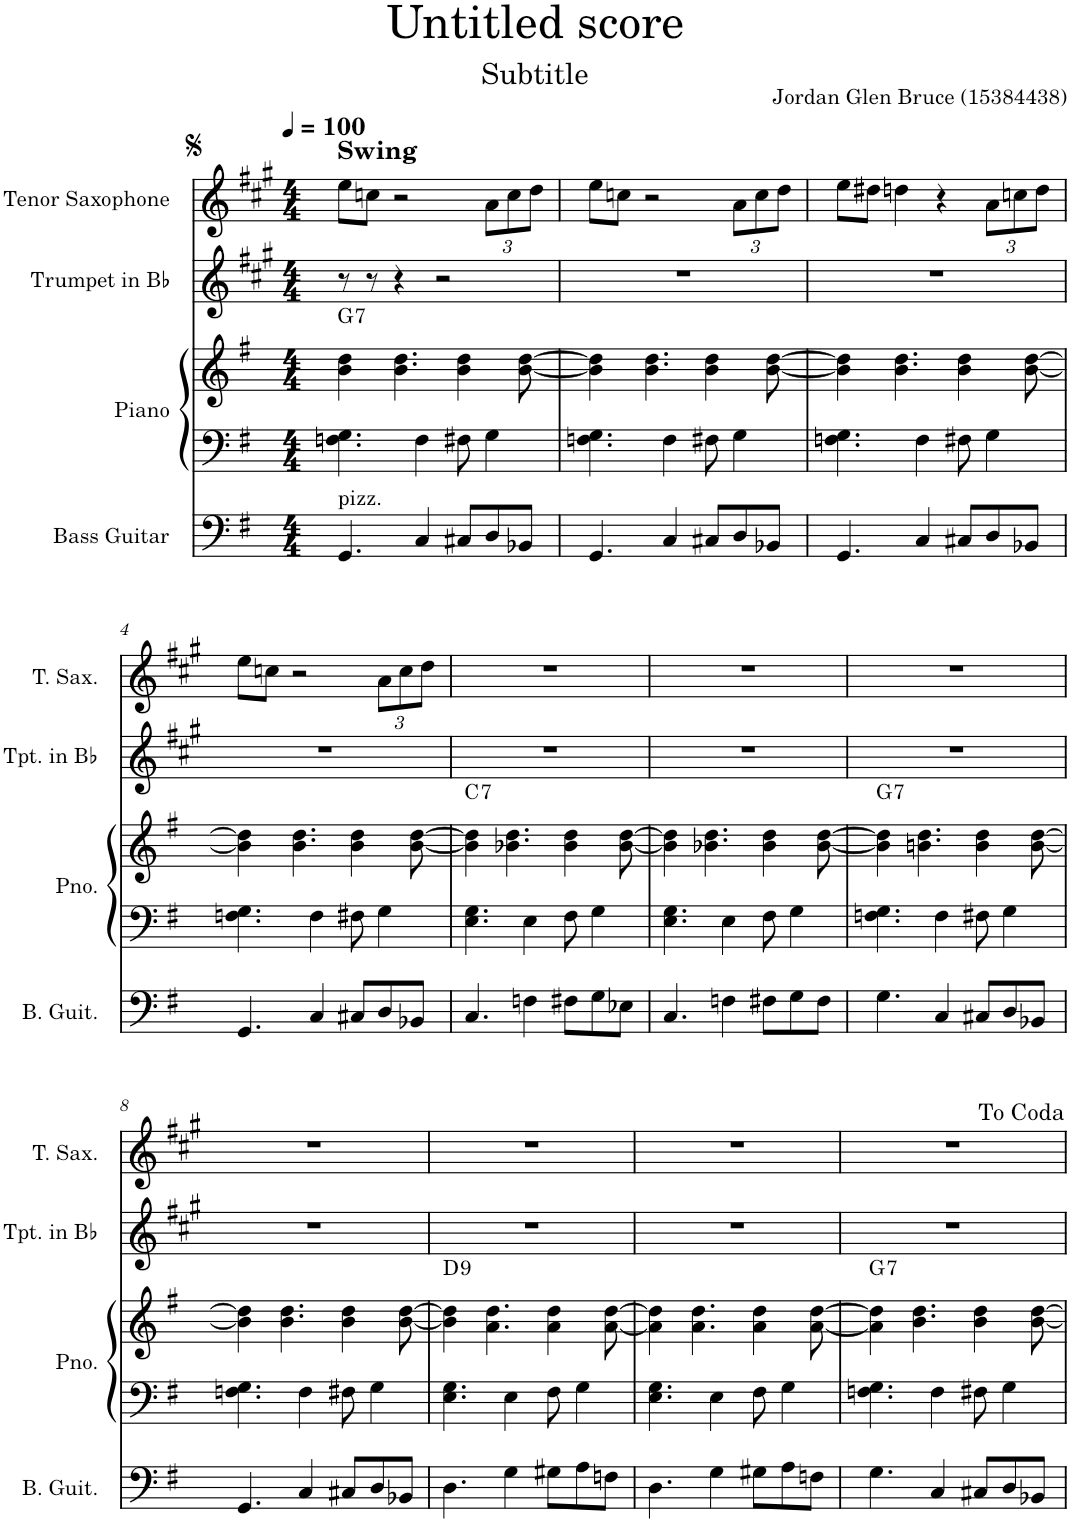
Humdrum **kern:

**kern	**kern	**kern	**harte	**kern	**kern
*part4	*part3	*part3	*part3	*part2	*part1
*staff5	*staff4	*staff3	*	*staff2	*staff1
*I"Bass Guitar	*I"Piano	*	*	*I"Trumpet in Bb	*I"Tenor Saxophone
*I'B. Guit.	*I'Pno.	*	*	*I'Tpt. in Bb	*I'T. Sax.
*clefF4	*clefF4	*clefG2	*	*clefG2	*clefG2
*Trd7c12	*	*	*	*Trd1c2	*Trd8c14
*k[f#]	*k[f#]	*k[f#]	*	*k[f#c#g#]	*k[f#c#g#]
*M4/4	*M4/4	*M4/4	*	*M4/4	*M4/4
*MM100	*MM100	*MM100	*	*MM100	*MM100
=1	=1	=1	=1	=1	=1
!	!	!	!	!	!LO:TX:a:B:t=Swing
!LO:TX:a:t=pizz.	!	!	!LO:H:kt=7	!	!
4.GG/	4.Fn\ 4.G\	4b\ 4dd\	G:7	8r	8ee\L
.	.	.	.	8r	8ccn\J
.	.	4.b\ 4.dd\	.	4r	2r
4C/	4F\	.	.	.	.
.	.	.	.	2r	.
8C#X/L	8F#X\	4b\ 4dd\	.	.	.
*	*	*	*	*	*Xbrackettup
8D/	4G\	.	.	.	12a\L
.	.	.	.	.	12cc\
8BB-X/J	.	[8b\ [8dd\	.	.	.
.	.	.	.	.	12dd\J
=2	=2	=2	=2	=2	=2
4.GG/	4.Fn\ 4.G\	4b\] 4dd\]	.	1r	8ee\L
.	.	.	.	.	8ccn\J
.	.	4.b\ 4.dd\	.	.	2r
4C/	4F\	.	.	.	.
8C#X/L	8F#X\	4b\ 4dd\	.	.	.
8D/	4G\	.	.	.	12a\L
.	.	.	.	.	12cc\
8BB-X/J	.	[8b\ [8dd\	.	.	.
.	.	.	.	.	12dd\J
=3	=3	=3	=3	=3	=3
4.GG/	4.Fn\ 4.G\	4b\] 4dd\]	.	1r	8ee\L
.	.	.	.	.	8dd#X\J
.	.	4.b\ 4.dd\	.	.	4ddn\
4C/	4F\	.	.	.	.
.	.	.	.	.	4r
8C#X/L	8F#X\	4b\ 4dd\	.	.	.
8D/	4G\	.	.	.	12a\L
.	.	.	.	.	12ccn\
8BB-X/J	.	[8b\ [8dd\	.	.	.
.	.	.	.	.	12dd\J
!!LO:LB:g=z
=4	=4	=4	=4	=4	=4
4.GG/	4.Fn\ 4.G\	4b\] 4dd\]	.	1r	8ee\L
.	.	.	.	.	8ccn\J
.	.	4.b\ 4.dd\	.	.	2r
4C/	4F\	.	.	.	.
8C#X/L	8F#X\	4b\ 4dd\	.	.	.
8D/	4G\	.	.	.	12a\L
.	.	.	.	.	12cc\
8BB-X/J	.	[8b\ [8dd\	.	.	.
.	.	.	.	.	12dd\J
=5	=5	=5	=5	=5	=5
!	!	!	!LO:H:kt=7	!	!
4.C/	4.E\ 4.G\	4b\] 4dd\]	C:7	1r	1r
.	.	4.b-X\ 4.dd\	.	.	.
4Fn\	4E\	.	.	.	.
8F#X\L	8F#\	4b-\ 4dd\	.	.	.
8G\	4G\	.	.	.	.
8E-X\J	.	[8b-\ [8dd\	.	.	.
=6	=6	=6	=6	=6	=6
4.C/	4.E\ 4.G\	4b-\] 4dd\]	.	1r	1r
.	.	4.b-X\ 4.dd\	.	.	.
4Fn\	4E\	.	.	.	.
8F#X\L	8F#\	4b-\ 4dd\	.	.	.
8G\	4G\	.	.	.	.
8F#\J	.	[8b-\ [8dd\	.	.	.
=7	=7	=7	=7	=7	=7
!	!	!	!LO:H:kt=7	!	!
4.G\	4.Fn\ 4.G\	4b-\] 4dd\]	G:7	1r	1r
.	.	4.bn\ 4.dd\	.	.	.
4C/	4F\	.	.	.	.
8C#X/L	8F#X\	4b\ 4dd\	.	.	.
8D/	4G\	.	.	.	.
8BB-X/J	.	[8b\ [8dd\	.	.	.
!!LO:LB:g=z
=8	=8	=8	=8	=8	=8
4.GG/	4.Fn\ 4.G\	4b\] 4dd\]	.	1r	1r
.	.	4.b\ 4.dd\	.	.	.
4C/	4F\	.	.	.	.
8C#X/L	8F#X\	4b\ 4dd\	.	.	.
8D/	4G\	.	.	.	.
8BB-X/J	.	[8b\ [8dd\	.	.	.
=9	=9	=9	=9	=9	=9
!	!	!	!LO:H:kt=9	!	!
4.D\	4.E\ 4.G\	4b\] 4dd\]	D:9	1r	1r
.	.	4.a\ 4.dd\	.	.	.
4G\	4E\	.	.	.	.
8G#X\L	8F#\	4a\ 4dd\	.	.	.
8A\	4G\	.	.	.	.
8Fn\J	.	[8a\ [8dd\	.	.	.
=10	=10	=10	=10	=10	=10
4.D\	4.E\ 4.G\	4a\] 4dd\]	.	1r	1r
.	.	4.a\ 4.dd\	.	.	.
4G\	4E\	.	.	.	.
8G#X\L	8F#\	4a\ 4dd\	.	.	.
8A\	4G\	.	.	.	.
8Fn\J	.	[8a\ [8dd\	.	.	.
=11	=11	=11	=11	=11	=11
!	!	!	!LO:H:kt=7	!	!
4.G\	4.Fn\ 4.G\	4a\] 4dd\]	G:7	1r	1r
.	.	4.b\ 4.dd\	.	.	.
4C/	4F\	.	.	.	.
8C#X/L	8F#X\	4b\ 4dd\	.	.	.
8D/	4G\	.	.	.	.
8BB-X/J	.	[8b\ [8dd\	.	.	.
=	=	=	=	=	=
*-	*-	*-	*-	*-	*-
